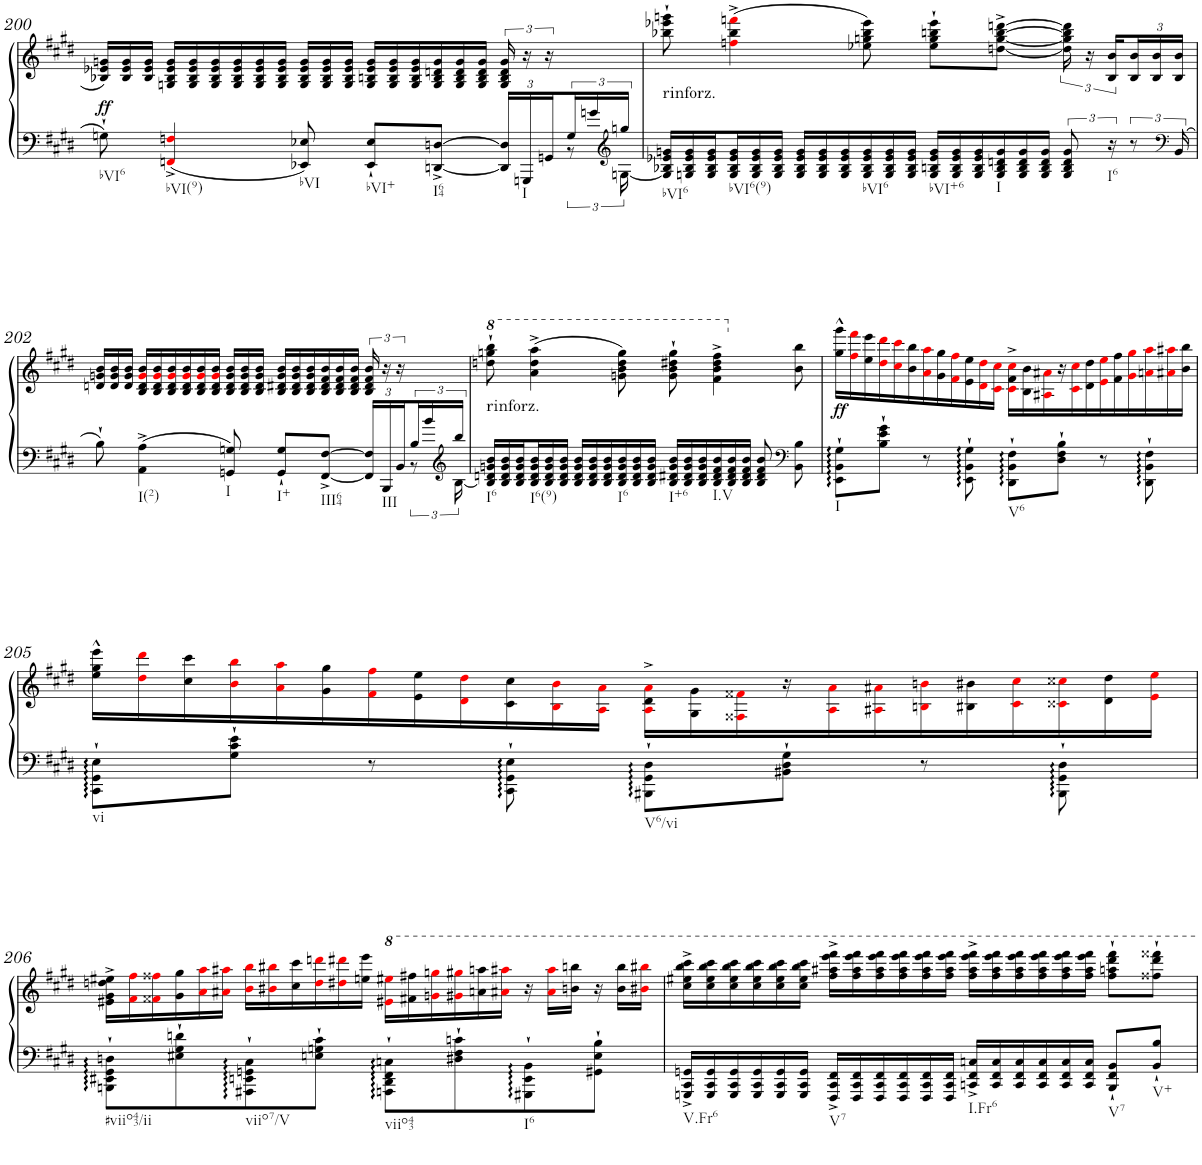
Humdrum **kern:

**kern	**kern	**dynam
*part1	*part1	*part1
*staff2	*staff1	*staff1/2
*I"Piano	*	*
*I'Pno.	*	*
!!LO:PB:g=z
*clefF4	*clefF4	*
*k[f#c#g#d#]	*k[f#c#g#d#]	*
*M4/4	*M4/4	*
*met(c)	*met(c)	*
=200	=200	=200
*^	*	*
*	*	*Xtuplet	*
!	!	!	!LO:DY:a=2
8Gn`\	2..ryy	24B-X/ 24e-X/ 24gn/LL	ff
.	.	24B-/ 24e-/ 24g/	.
.	.	24B-/ 24e-/ 24g/JJ	.
4FFni/^ 4Fni/^	.	24Gn/ 24B-/ 24e-/ 24g/LL	.
.	.	24G/ 24B-/ 24e-/ 24g/	.
.	.	24G/ 24B-/ 24e-/ 24g/	.
.	.	24G/ 24B-/ 24e-/ 24g/	.
.	.	24G/ 24B-/ 24e-/ 24g/	.
.	.	24G/ 24B-/ 24e-/ 24g/JJ	.
8EE-X/ 8E-X/	.	24G/ 24B-/ 24e-/ 24g/LL	.
.	.	24G/ 24B-/ 24e-/ 24g/	.
.	.	24G/ 24B-/ 24e-/ 24g/JJ	.
8EE-/` 8E-/`L	.	24G/ 24Bn/ 24e-/ 24g/LL	.
.	.	24G/ 24B/ 24e-/ 24g/	.
.	.	24G/ 24B/ 24e-/ 24g/	.
[8DDn/^ [8Dn/^J	.	24G/ 24B/ 24dn/ 24g/	.
.	.	24G/ 24B/ 24d/ 24g/	.
.	.	24G/ 24B/ 24d/ 24g/JJ	.
*Xbrackettup	*	*tuplet	*
24DD/] 24D/]LL	.	24G/ 24B/ 24d/ 24g/	.
24GGGn/	.	24r	.
24GGn/	.	24r	.
*brackettup	*	*	*
24G/	12r	8ryy	.
24gn/	.	.	.
*clefG2	*	*	*
24ggn/JJ	[24Gn\	.	.
*v	*v	*	*
=201	=201	=201
*Xtuplet	*	*
*^	*	*
!	!	!LO:TX:b:t=rinforz.	!
*v	*v	*	*
24G/] 24B-X/ 24e-X/ 24gn/LL	8bb-X\`> 8eee-X\`> 8gggn\`>	.
24Gn/ 24B-/ 24e-/ 24g/	.	.
24G/ 24B-/ 24e-/ 24g/	.	.
24G/ 24B-/ 24e-/ 24g/	(>4ffni\^ 4bb-\^ 4fffni\^	.
24G/ 24B-/ 24e-/ 24g/	.	.
24G/ 24B-/ 24e-/ 24g/JJ	.	.
24G/ 24B-/ 24e-/ 24g/LL	.	.
24G/ 24B-/ 24e-/ 24g/	.	.
24G/ 24B-/ 24e-/ 24g/	.	.
24G/ 24B-/ 24e-/ 24g/	8ee-X\ 8ggn\ 8bb-\ 8eee-\)	.
24G/ 24B-/ 24e-/ 24g/	.	.
24G/ 24B-/ 24e-/ 24g/JJ	.	.
24G/ 24Bn/ 24e-/ 24g/LL	8ee-\`> 8gg\`> 8bbn\`> 8eee-\`>L	.
24G/ 24B/ 24e-/ 24g/	.	.
24G/ 24B/ 24e-/ 24g/	.	.
24G/ 24B/ 24dn/ 24g/	[8ddn\^> [8gg\^> [8bb\^> [8dddn\^>J	.
24G/ 24B/ 24d/ 24g/	.	.
24G/ 24B/ 24d/ 24g/JJ	.	.
12G/ 12B/ 12d/ 12g/	24dd\] 24gg\] 24bb\] 24ddd\]	.
.	24r	.
8r	24B/ 24b/LL	.
*	*Xbrackettup	*
.	24B/ 24b/	.
.	24B/ 24b/	.
*clefF4	*	*
24BB/	24B/ 24b/JJ	.
!!LO:LB:g=z
=202	=202	=202
*^	*	*
*	*	*Xtuplet	*
8B`\	2..ryy	24dn/ 24gn/ 24b/LL	.
.	.	24d/ 24g/ 24b/	.
.	.	24d/ 24g/ 24b/JJ	.
4AA\^ 4A\^	.	24B/ 24d/ 24gi/ 24b/LL	.
.	.	24B/ 24d/ 24gi/ 24b/	.
.	.	24B/ 24d/ 24gi/ 24b/	.
.	.	24B/ 24d/ 24gi/ 24b/	.
.	.	24B/ 24d/ 24gi/ 24b/	.
.	.	24B/ 24d/ 24gi/ 24b/JJ	.
8GGn/ 8Gn/	.	24B/ 24d/ 24g/ 24b/LL	.
.	.	24B/ 24d/ 24g/ 24b/	.
.	.	24B/ 24d/ 24g/ 24b/JJ	.
8GG/` 8G/`L	.	24B/ 24d#X/ 24g/ 24b/LL	.
.	.	24B/ 24d#/ 24g/ 24b/	.
.	.	24B/ 24d#/ 24g/ 24b/	.
[8FF#/^ [8F#/^J	.	24B/ 24d#/ 24f#/ 24b/	.
.	.	24B/ 24d#/ 24f#/ 24b/	.
.	.	24B/ 24d#/ 24f#/ 24b/JJ	.
*tuplet	*	*	*
*Xbrackettup	*	*tuplet	*
*	*	*brackettup	*
24FF#/] 24F#/]LL	.	24B/ 24d#/ 24f#/ 24b/	.
24BBB/	.	24r	.
24BB/	.	24r	.
*brackettup	*	*	*
24B/	12r	8ryy	.
24b/	.	.	.
*clefG2	*	*	*
24bb/JJ	[24B\	.	.
*v	*v	*	*
=203	=203	=203
*Xtuplet	*	*
*^	*	*
!	!	!LO:TX:b:t=rinforz.	!
*v	*v	*	*
24B/] 24dn/ 24gn/ 24b/LL	8dddn\` 8gggn\` 8bbb\`	.
24B/ 24d/ 24g/ 24b/	.	.
24B/ 24d/ 24g/ 24b/	.	.
24B/ 24d/ 24g/ 24b/	(4aa\^ 4ddd\^ 4aaa\^	.
24B/ 24d/ 24g/ 24b/	.	.
24B/ 24d/ 24g/ 24b/JJ	.	.
24B/ 24d/ 24g/ 24b/LL	.	.
24B/ 24d/ 24g/ 24b/	.	.
24B/ 24d/ 24g/ 24b/	.	.
24B/ 24d/ 24g/ 24b/	8ggn\ 8bb\ 8ddd\ 8ggg\)	.
24B/ 24d/ 24g/ 24b/	.	.
24B/ 24d/ 24g/ 24b/JJ	.	.
24B/ 24d#X/ 24g/ 24b/LL	8gg\` 8bb\` 8ddd#X\` 8ggg\`	.
24B/ 24d#/ 24g/ 24b/	.	.
24B/ 24d#/ 24g/ 24b/	.	.
24B/ 24d#/ 24f#/ 24b/	4ff#\^ 4bb\^ 4ddd#\^ 4fff#\^	.
24B/ 24d#/ 24f#/ 24b/	.	.
24B/ 24d#/ 24f#/ 24b/JJ	.	.
8B/ 8d#/ 8f#/ 8b/	.	.
*clefF4	*	*
8BB\ 8B\	8b\ 8bb\	.
=204	=204	=204
*	*Xtuplet	*
!	!	!LO:DY:b
8EE\` 8BB\` 8G#\`L	24gg#\^^ 24ggg#\^^LL	ff
.	24ff#i\ 24fff#i\	.
.	24ee\ 24eee\	.
8B\` 8e\` 8g#\`J	24dd#i\ 24ddd#i\	.
.	24cc#i\ 24ccc#i\	.
.	24b\ 24bb\	.
8r	24ai\ 24aai\	.
.	24g#\ 24gg#\	.
.	24f#i\ 24ff#i\	.
8EE\` 8BB\` 8G#\`	24e\ 24ee\	.
.	24d#i\ 24dd#i\	.
.	24c#i\ 24cc#i\JJ	.
8DD#\` 8BB\` 8F#\`L	24c#i\^ 24f#\^ 24cc#i\^LL	.
.	24B\ 24b\	.
.	24A#Xi\ 24a#Xi\	.
8D#\` 8F#\` 8B\`J	24r	.
.	24c#i\ 24cc#i\	.
.	24d#\ 24dd#\	.
8r	24ei\ 24eei\	.
.	24f#\ 24ff#\	.
.	24g#i\ 24gg#i\	.
8DD#\` 8BB\` 8F#\`	24ani\ 24aai\	.
.	24a#Xi\ 24aa#Xi\	.
.	24b\ 24bb\JJ	.
!!LO:LB:g=z
=205	=205	=205
8CC#\` 8GG#\` 8E\`L	24ee\^^ 24gg#\^^ 24eee\^^LL	.
.	24dd#i\ 24ddd#i\	.
.	24cc#\ 24ccc#\	.
8G#\` 8c#\` 8e\`J	24bi\ 24bbi\	.
.	24ai\ 24aai\	.
.	24g#\ 24gg#\	.
8r	24f#i\ 24ff#i\	.
.	24e\ 24ee\	.
.	24d#i\ 24dd#i\	.
8CC#\` 8GG#\` 8E\`	24c#\ 24cc#\	.
.	24Bi\ 24bi\	.
.	24Ai\ 24ai\JJ	.
8BBB#X\` 8GG#\` 8D#\`L	24Ai\^ 24d#\^ 24ai\^LL	.
.	24G#\ 24g#\	.
.	24F##Xi\ 24f##Xi\	.
8BB#X\` 8D#\` 8G#\`J	24r	.
.	24Ai\ 24ai\	.
.	24A#Xi\ 24a#Xi\	.
8r	24Bni\ 24bni\	.
.	24B#X\ 24b#X\	.
.	24c#i\ 24cc#i\	.
8BBB#\` 8GG#\` 8D#\`	24c##Xi\ 24cc##Xi\	.
.	24d#\ 24dd#\	.
.	24ei\ 24eei\JJ	.
!!LO:LB:g=z
=206	=206	=206
8BBBn\` 8EE#X\` 8GG#\` 8Dn\`L	24e#X\^ 24g#\^ 24ddn\^ 24ee#X\^LL	.
.	24f#i\ 24ff#i\	.
.	24f##Xi\ 24ff##Xi\	.
8E#X\` 8G#\` 8dn\`	24g#\ 24gg#\	.
.	24ai\ 24aai\	.
.	24a#Xi\ 24aa#Xi\JJ	.
8AAA#X\` 8EEn\` 8GGn\` 8C#\`	24bi\ 24bbi\LL	.
.	24b#Xi\ 24bb#Xi\	.
.	24cc#\ 24ccc#\	.
8En\` 8Gn\` 8c#\`J	24ddi\ 24dddni\	.
.	24dd#Xi\ 24ddd#Xi\	.
.	24een\ 24eee\JJ	.
8AAAn\` 8DD#\` 8FF#\` 8Cn\`L	24ee#Xi\ 24eee#Xi\LL	.
.	24ff#X\ 24fff#X\	.
.	24ggni\ 24gggni\	.
8D#X\` 8F#\` 8cn\`	24gg#Xi\ 24ggg#Xi\	.
.	24aan\ 24aaan\	.
.	24aa#Xi\ 24aaa#Xi\JJ	.
8GGG#X\` 8EE\` 8BB\`	24r	.
.	24aa#i\ 24aaa#i\LL	.
.	24bbn\ 24bbbn\JJ	.
8GG#X\` 8E\` 8B\`J	24r	.
.	24bb\ 24bbb\LL	.
.	24bb#Xi\ 24bbb#Xi\JJ	.
=207	=207	=207
24GGGn/^ 24CC#/^ 24GGn/^LL	24ccc#\^ 24eee#X\^ 24bbb\^ 24cccc#\^LL	.
24GGG/ 24CC#/ 24GG/	24ccc#\ 24eee#\ 24bbb\ 24cccc#\	.
24GGG/ 24CC#/ 24GG/	24ccc#\ 24eee#\ 24bbb\ 24cccc#\	.
24GGG/ 24CC#/ 24GG/	24ccc#\ 24eee#\ 24bbb\ 24cccc#\	.
24GGG/ 24CC#/ 24GG/	24ccc#\ 24eee#\ 24bbb\ 24cccc#\	.
24GGG/ 24CC#/ 24GG/JJ	24ccc#\ 24eee#\ 24bbb\ 24cccc#\JJ	.
24FFF#/^ 24CC#/^ 24FF#/^LL	24fff#\^ 24aaa#X\^ 24eeee\^ 24ffff#\^LL	.
24FFF#/ 24CC#/ 24FF#/	24fff#\ 24aaa#\ 24eeee\ 24ffff#\	.
24FFF#/ 24CC#/ 24FF#/	24fff#\ 24aaa#\ 24eeee\ 24ffff#\	.
24FFF#/ 24CC#/ 24FF#/	24fff#\ 24aaa#\ 24eeee\ 24ffff#\	.
24FFF#/ 24CC#/ 24FF#/	24fff#\ 24aaa#\ 24eeee\ 24ffff#\	.
24FFF#/ 24CC#/ 24FF#/JJ	24fff#\ 24aaa#\ 24eeee\ 24ffff#\JJ	.
24CCn/^ 24FF#/^ 24Cn/^LL	24fff#\^ 24aaa#\^ 24eeee\^ 24ffff#\^LL	.
24CC/ 24FF#/ 24C/	24fff#\ 24aaa#\ 24eeee\ 24ffff#\	.
24CC/ 24FF#/ 24C/	24fff#\ 24aaa#\ 24eeee\ 24ffff#\	.
24CC/ 24FF#/ 24C/	24fff#\ 24aaa#\ 24eeee\ 24ffff#\	.
24CC/ 24FF#/ 24C/	24fff#\ 24aaa#\ 24eeee\ 24ffff#\	.
24CC/ 24FF#/ 24C/JJ	24fff#\ 24aaa#\ 24eeee\ 24ffff#\JJ	.
8BBB/` 8FF#/` 8BB/`L	8fff#\` 8aaan\` 8dddd#\` 8ffff#\`L	.
8BB/` 8B/`J	8fff##X\` 8dddd#\` 8ffff##X\`J	.
=	=	=
*-	*-	*-
